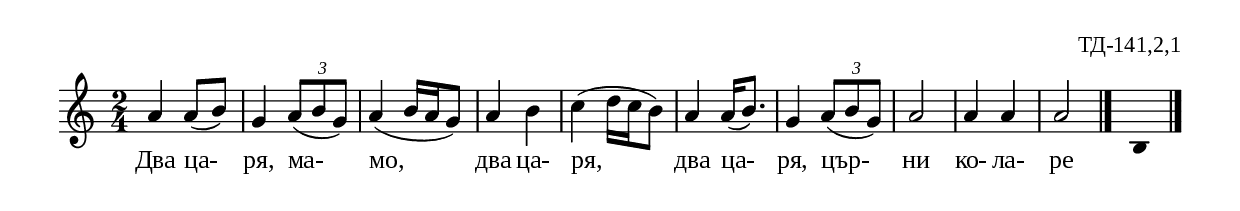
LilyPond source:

%{
TD_141_2_01
%}

\include "td-preamble.ly"

\score {
\relative c'' {
%% \tempo 4 = 152
  \time 2/4
  a4 a8( b) g4 \times 2/3 { a8([ b g)] } a4( b16 a g8) a4 b c( d16 c b8)
  a4 a16( b8.) g4  \times 2/3 { a8([ b g)] } a2 a4 a a2
 \bar "|." 
 s4 \fixB b,4  
 \bar "|."
}
\addlyrics { Два ца- ря, ма- мо, два ца- ря, два ца- ря, цър- ни ко- ла- ре }
%
\layout {
  indent = #0
  line-width = 190\mm
  ragged-right=##f
}
%
\midi { 
	\context {
		\Score
		tempoWholesPerMinute = #(ly:make-moment 152 4)
		}
	}
}

\header{
  opus = "ТД-141,2,1"
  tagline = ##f
}

\paper  {
	 myStaffSize = #20
	 #(define fonts
	 (make-pango-font-tree "Times New Roman"
	 "Nimbus Sans"
	 "Luxi Mono"
	 (/ myStaffSize 20)))
  }

